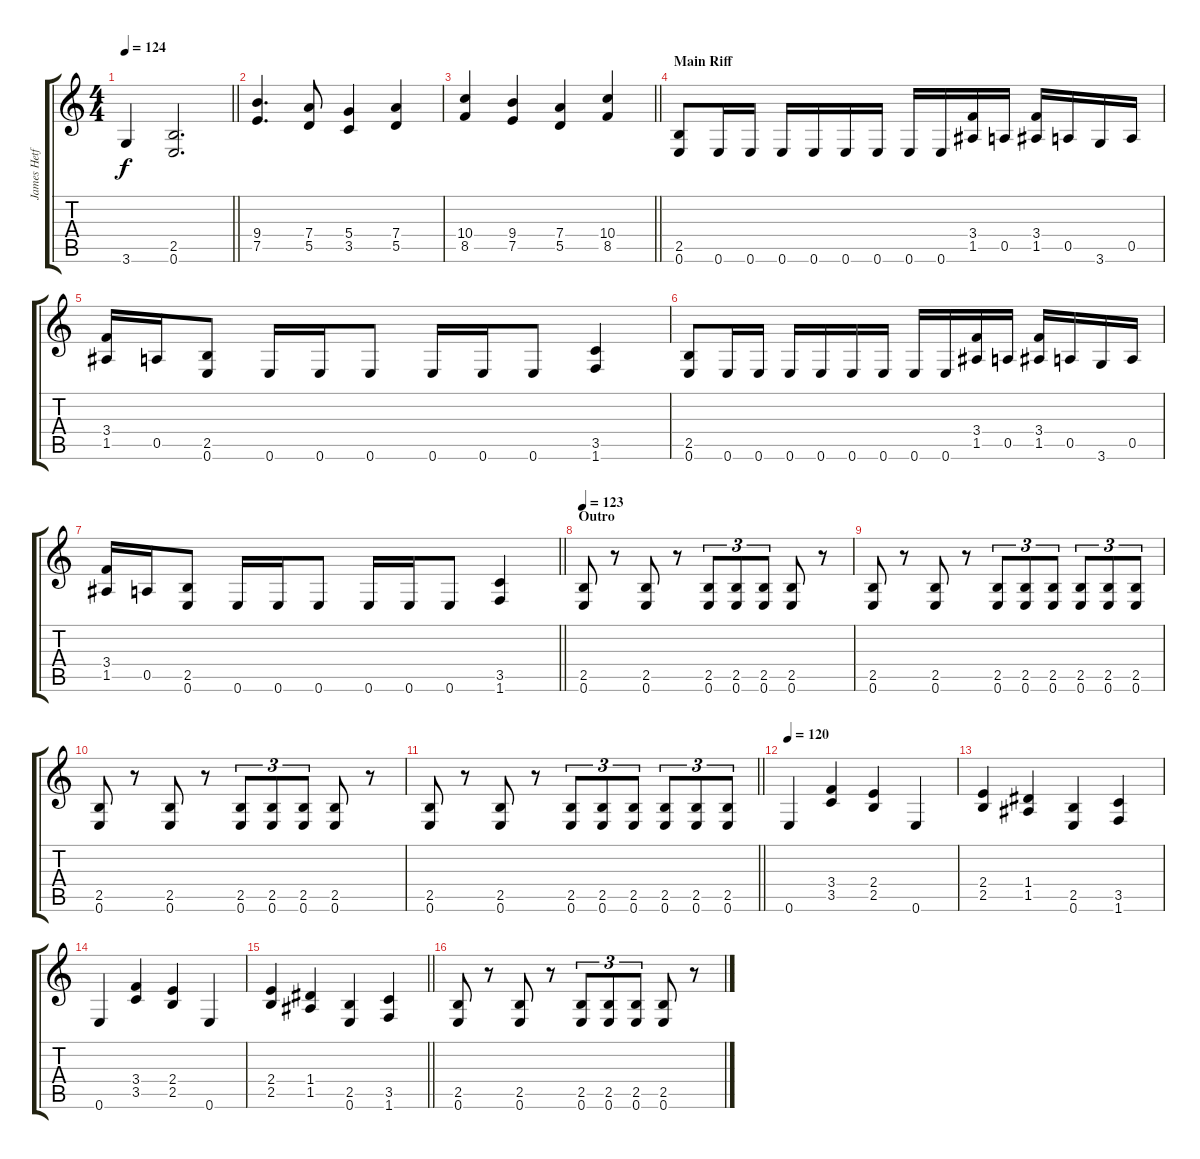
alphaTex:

\track ("James Hetfield" "James Hetf") {instrument distortionguitar}
\staff {score tabs}
\tuning (E4 B3 G3 D3 A2 E2) {hide}
\ts (4 4)
\tempo 124
\clef g2
\barLineRight lightlight
\ks c
3.6.4{dy f} (2.5 0.6).2{d} |
(9.4 7.5).4{d} (7.4 5.5).8 (5.4 3.5).4 (7.4 5.5).4 |
\barLineRight lightlight
(10.4 8.5).4 (9.4 7.5).4 (7.4 5.5).4 (10.4 8.5).4 |
\section ("" "Main Riff")
(2.5 0.6).8 0.6.16 0.6.16 0.6.16 0.6.16 0.6.16 0.6.16 0.6.16 0.6.16 (3.4 1.5).16 0.5.16 (3.4 1.5).16 0.5.16 3.6.16 0.5.16 |
(3.4 1.5).16 0.5.16 (2.5 0.6).8 0.6.16 0.6.16 0.6.8 0.6.16 0.6.16 0.6.8 (3.5 1.6).4 |
(2.5 0.6).8 0.6.16 0.6.16 0.6.16 0.6.16 0.6.16 0.6.16 0.6.16 0.6.16 (3.4 1.5).16 0.5.16 (3.4 1.5).16 0.5.16 3.6.16 0.5.16 |
\barLineRight lightlight
(3.4 1.5).16 0.5.16 (2.5 0.6).8 0.6.16 0.6.16 0.6.8 0.6.16 0.6.16 0.6.8 (3.5 1.6).4 |
\section ("" "Outro")
\tempo 123
(2.5 0.6).8 r.8 (2.5 0.6).8 r.8 (2.5 0.6).8{tu (3 2)} (2.5 0.6).8{tu (3 2)} (2.5 0.6).8{tu (3 2)} (2.5 0.6).8 r.8 |
(2.5 0.6).8 r.8 (2.5 0.6).8 r.8 (2.5 0.6).8{tu (3 2)} (2.5 0.6).8{tu (3 2)} (2.5 0.6).8{tu (3 2)} (2.5 0.6).8{tu (3 2)} (2.5 0.6).8{tu (3 2)} (2.5 0.6).8{tu (3 2)} |
(2.5 0.6).8 r.8 (2.5 0.6).8 r.8 (2.5 0.6).8{tu (3 2)} (2.5 0.6).8{tu (3 2)} (2.5 0.6).8{tu (3 2)} (2.5 0.6).8 r.8 |
\barLineRight lightlight
(2.5 0.6).8 r.8 (2.5 0.6).8 r.8 (2.5 0.6).8{tu (3 2)} (2.5 0.6).8{tu (3 2)} (2.5 0.6).8{tu (3 2)} (2.5 0.6).8{tu (3 2)} (2.5 0.6).8{tu (3 2)} (2.5 0.6).8{tu (3 2)} |
\tempo 120
0.6.4 (3.4 3.5).4 (2.4 2.5).4 0.6.4 |
(2.4 2.5).4 (1.4 1.5).4 (2.5 0.6).4 (3.5 1.6).4 |
0.6.4 (3.4 3.5).4 (2.4 2.5).4 0.6.4 |
\barLineRight lightlight
(2.4 2.5).4 (1.4 1.5).4 (2.5 0.6).4 (3.5 1.6).4 |
(2.5 0.6).8 r.8 (2.5 0.6).8 r.8 (2.5 0.6).8{tu (3 2)} (2.5 0.6).8{tu (3 2)} (2.5 0.6).8{tu (3 2)} (2.5 0.6).8 r.8
